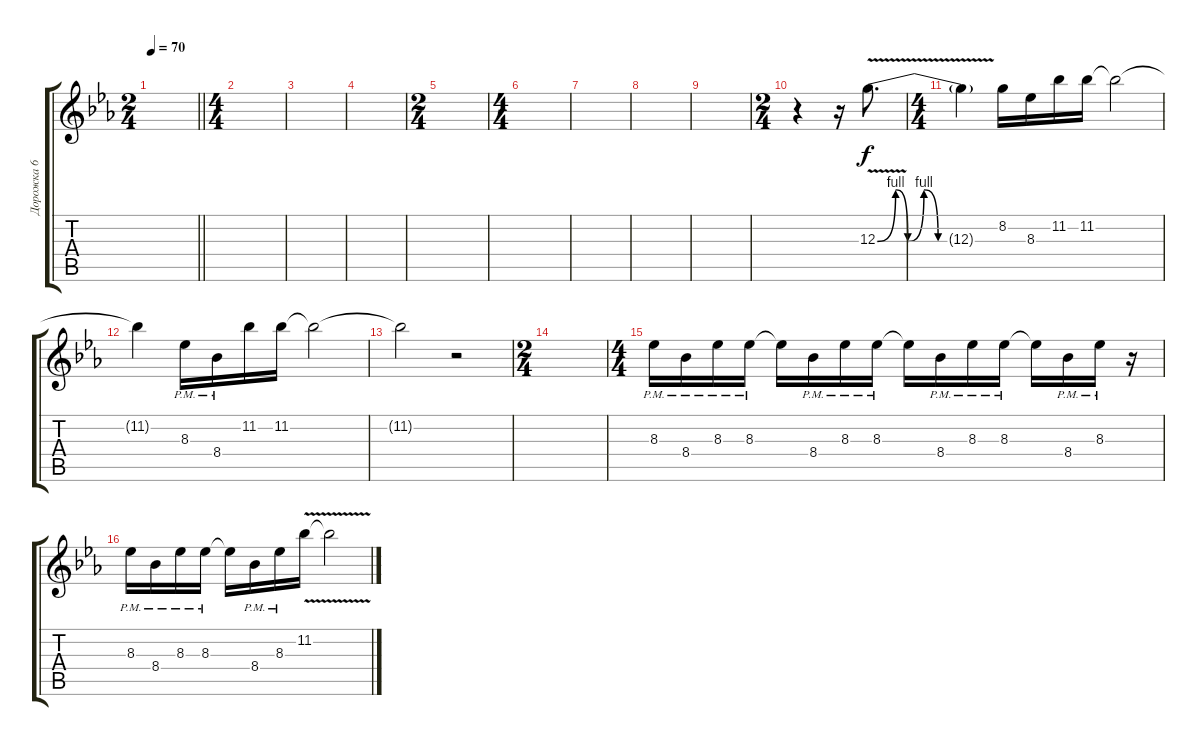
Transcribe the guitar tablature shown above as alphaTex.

\track ("Дорожка 6" "Дорожка 6") {instrument distortionguitar}
\staff {score tabs}
\tuning (E4 B3 G3 D3 A2 E2) {hide}
\ts (2 4)
\tempo 70
\clef g2
\barLineRight lightlight
\ks eb
|
\ts (4 4)
|
|
|
\ts (2 4)
|
\ts (4 4)
|
|
|
|
\ts (2 4)
r.4 r.16{instrument distortionguitar} 12.3{be (custom 0 0 9 4 15 0 23 4 30 0 40 0 60 0) v}.8{d} |
\ts (4 4)
12.3{t}.4 8.2.16 8.3.16 11.2.16 11.2.16 11.2{t}.2 |
11.2{t}.4 8.3{pm}.16 8.4{pm}.16 11.2.16 11.2.16 11.2{t}.2 |
11.2{t}.2 r.2 |
\ts (2 4)
|
\ts (4 4)
8.3{pm}.16 8.4{pm}.16 8.3{pm}.16 8.3{pm}.16 8.3{t}.16 8.4{pm}.16 8.3{pm}.16 8.3{pm}.16 8.3{t}.16 8.4{pm}.16 8.3{pm}.16 8.3{pm}.16 8.3{t}.16 8.4{pm}.16 8.3{pm}.16 r.16 |
8.3{pm}.16 8.4{pm}.16 8.3{pm}.16 8.3{pm}.16 8.3{t}.16 8.4{pm}.16 8.3{pm}.16 11.2{v}.16 11.2{t}.2
